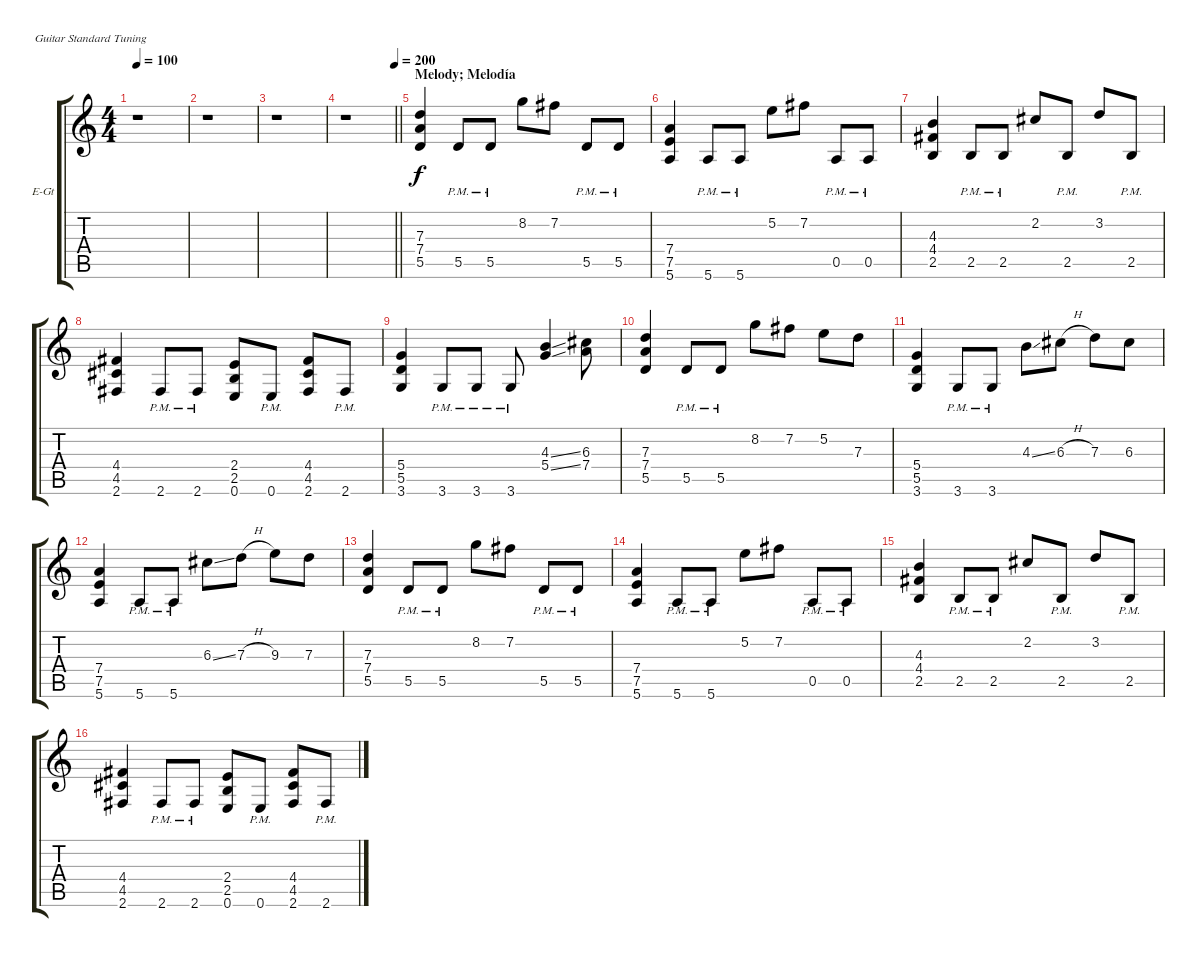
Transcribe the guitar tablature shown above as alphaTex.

\bracketExtendMode groupsimilarinstruments
\firstSystemTrackNameOrientation horizontal
\otherSystemsTrackNameOrientation horizontal
\track ("Guitarra Acomp." "E-Gt") {instrument overdrivenguitar}
\staff {score tabs}
\tuning (E4 B3 G3 D3 A2 E2)
\ts (4 4)
\tempo 100
\clef g2
\ks c
r.1{dy f} |
r.1 |
r.1 |
\tempo (200 1)
\barLineRight lightlight
r.1 |
\section ("" "Melody; Melodía")
(7.3 7.4 5.5).4 5.5{pm}.8 5.5{pm}.8 8.2.8 7.2.8 5.5{pm}.8 5.5{pm}.8 |
(7.4 7.5 5.6).4 5.6{pm}.8 5.6{pm}.8 5.2.8 7.2.8 0.5{pm}.8 0.5{pm}.8 |
(4.3 4.4 2.5).4 2.5{pm}.8 2.5{pm}.8 2.2.8 2.5{pm}.8 3.2.8 2.5{pm}.8 |
(4.4 4.5 2.6).4 2.6{pm}.8 2.6{pm}.8 (2.4 2.5 0.6).8 0.6{pm}.8 (4.4 4.5 2.6).8 2.6{pm}.8 |
(5.4 5.5 3.6).4 3.6{pm}.8 3.6{pm}.8 3.6{pm}.8 (4.3{ss} 5.4{ss}).4 (6.3 7.4).8 |
(7.3 7.4 5.5).4 5.5{pm}.8 5.5{pm}.8 8.2.8 7.2.8 5.2.8 7.3.8 |
(5.4 5.5 3.6).4 3.6{pm}.8 3.6{pm}.8 4.3{ss}.8 6.3{h}.8 7.3.8 6.3.8 |
(7.4 7.5 5.6).4 5.6{pm}.8 5.6{pm}.8 6.3{ss}.8 7.3{h}.8 9.3.8 7.3.8 |
(7.3 7.4 5.5).4 5.5{pm}.8 5.5{pm}.8 8.2.8 7.2.8 5.5{pm}.8 5.5{pm}.8 |
(7.4 7.5 5.6).4 5.6{pm}.8 5.6{pm}.8 5.2.8 7.2.8 0.5{pm}.8 0.5{pm}.8 |
(4.3 4.4 2.5).4 2.5{pm}.8 2.5{pm}.8 2.2.8 2.5{pm}.8 3.2.8 2.5{pm}.8 |
(4.4 4.5 2.6).4 2.6{pm}.8 2.6{pm}.8 (2.4 2.5 0.6).8 0.6{pm}.8 (4.4 4.5 2.6).8 2.6{pm}.8
